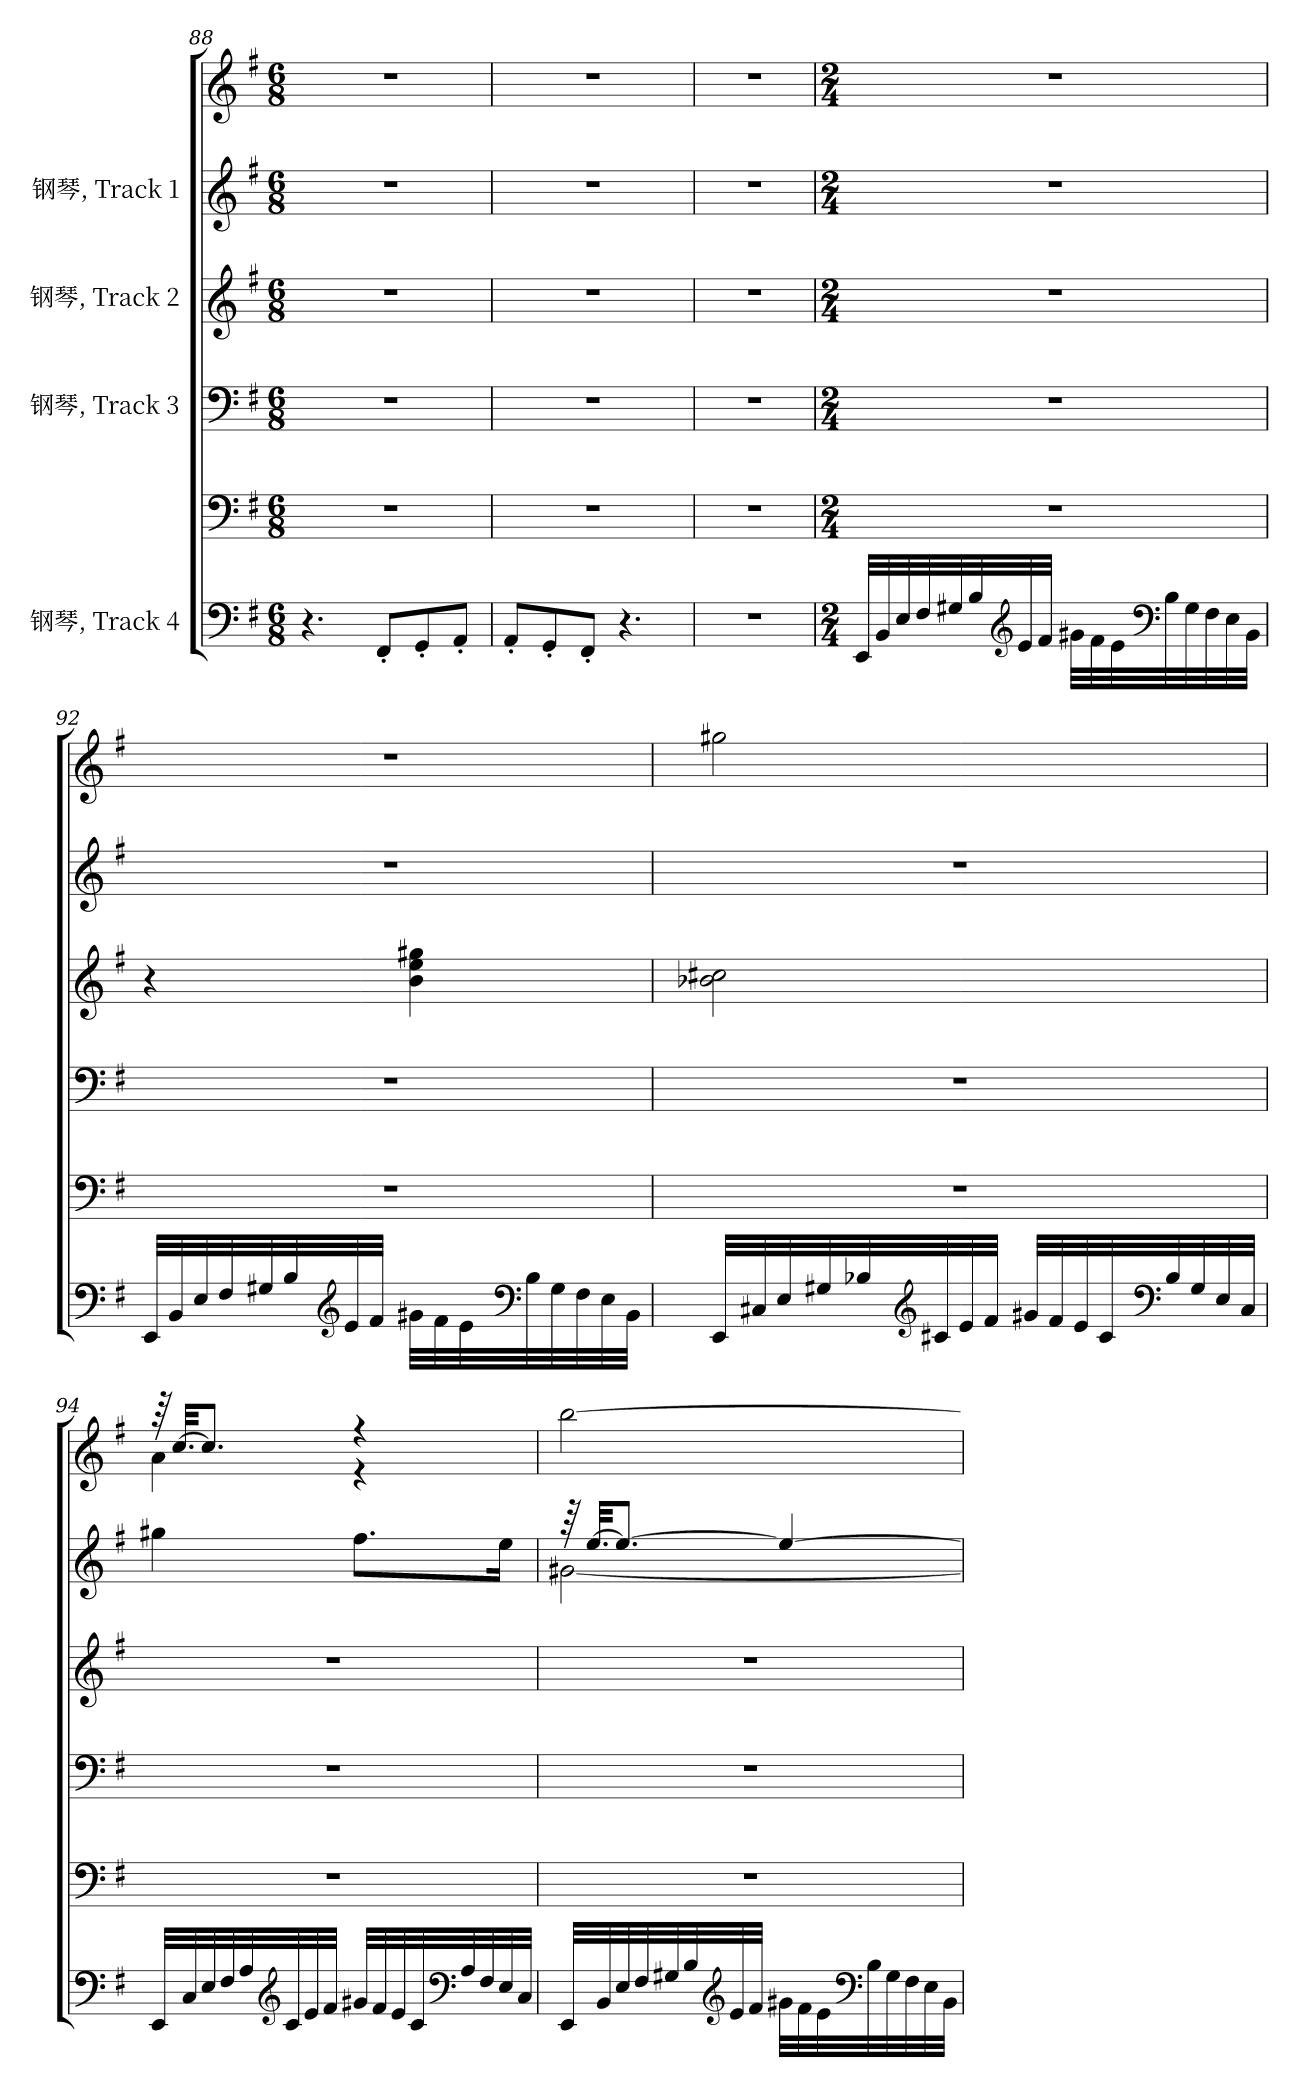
**kern	**kern	**kern	**kern	**kern	**kern
*part4	*part4	*part3	*part2	*part1	*part1
*staff6	*staff5	*staff4	*staff3	*staff2	*staff1
*I"钢琴, Track 4	*	*I"钢琴, Track 3	*I"钢琴, Track 2	*I"钢琴, Track 1	*
*clefF4	*clefF4	*clefF4	*clefG2	*clefG2	*clefG2
*k[f#]	*k[f#]	*k[f#]	*k[f#]	*k[f#]	*k[f#]
*M6/8	*M6/8	*M6/8	*M6/8	*M6/8	*M6/8
=88	=88	=88	=88	=88	=88
4.r	2.r	2.r	2.r	2.r	2.r
8FF#'/L	.	.	.	.	.
8GG'/	.	.	.	.	.
8AA'/J	.	.	.	.	.
=89	=89	=89	=89	=89	=89
8AA'/L	2.r	2.r	2.r	2.r	2.r
8GG'/	.	.	.	.	.
8FF#'/J	.	.	.	.	.
4.r	.	.	.	.	.
=90	=90	=90	=90	=90	=90
2.r	2.r	2.r	2.r	2.r	2.r
!!LO:LB:g=z
=91	=91	=91	=91	=91	=91
*M2/4	*M2/4	*M2/4	*M2/4	*M2/4	*M2/4
32EE/LLL	2r	2r	2r	2r	2r
32BB/	.	.	.	.	.
32E/	.	.	.	.	.
32F#/	.	.	.	.	.
32G#X/	.	.	.	.	.
32B/	.	.	.	.	.
*clefG2	*	*	*	*	*
32e/	.	.	.	.	.
32f#/JJJ	.	.	.	.	.
32g#X\LLL	.	.	.	.	.
32f#\	.	.	.	.	.
32e\	.	.	.	.	.
*clefF4	*	*	*	*	*
32B\	.	.	.	.	.
32G#\	.	.	.	.	.
32F#\	.	.	.	.	.
32E\	.	.	.	.	.
32BB\JJJ	.	.	.	.	.
=92	=92	=92	=92	=92	=92
32EE/LLL	2r	2r	4r	2r	2r
32BB/	.	.	.	.	.
32E/	.	.	.	.	.
32F#/	.	.	.	.	.
32G#X/	.	.	.	.	.
32B/	.	.	.	.	.
*clefG2	*	*	*	*	*
32e/	.	.	.	.	.
32f#/JJJ	.	.	.	.	.
32g#X\LLL	.	.	4b\ 4ee\ 4gg#X\	.	.
32f#\	.	.	.	.	.
32e\	.	.	.	.	.
*clefF4	*	*	*	*	*
32B\	.	.	.	.	.
32G#\	.	.	.	.	.
32F#\	.	.	.	.	.
32E\	.	.	.	.	.
32BB\JJJ	.	.	.	.	.
!!LO:PB:g=z
=93	=93	=93	=93	=93	=93
32EE/LLL	2r	2r	2b-X\ 2cc#X\	2r	2gg#X\
32C#X/	.	.	.	.	.
32E/	.	.	.	.	.
32G#X/	.	.	.	.	.
32B-X/	.	.	.	.	.
*clefG2	*	*	*	*	*
32c#X/	.	.	.	.	.
32e/	.	.	.	.	.
32f#/JJJ	.	.	.	.	.
32g#X/LLL	.	.	.	.	.
32f#/	.	.	.	.	.
32e/	.	.	.	.	.
32c#/	.	.	.	.	.
*clefF4	*	*	*	*	*
32B-/	.	.	.	.	.
32G#/	.	.	.	.	.
32E/	.	.	.	.	.
32C#/JJJ	.	.	.	.	.
!!LO:LB:g=z
=94	=94	=94	=94	=94	=94
*	*	*	*	*	*^
32EE/LLL	2r	2r	2r	4gg#X\	64r	4a\
.	.	.	.	.	[32.cc/KKL	.
32C/	.	.	.	.	.	.
32E/	.	.	.	.	8.cc/J]	.
32F#/	.	.	.	.	.	.
32A/	.	.	.	.	.	.
*clefG2	*	*	*	*	*	*
32c/	.	.	.	.	.	.
32e/	.	.	.	.	.	.
32f#/JJJ	.	.	.	.	.	.
32g#X/LLL	.	.	.	8.ff#\L	4r	4r
32f#/	.	.	.	.	.	.
32e/	.	.	.	.	.	.
32c/	.	.	.	.	.	.
*clefF4	*	*	*	*	*	*
32A/	.	.	.	.	.	.
32F#/	.	.	.	.	.	.
32E/	.	.	.	16ee\Jk	.	.
32C/JJJ	.	.	.	.	.	.
*	*	*	*	*	*v	*v
=95	=95	=95	=95	=95	=95
*	*	*	*	*^	*
32EE/LLL	2r	2r	2r	64r	[2g#X\	[2bb\
.	.	.	.	[32.ee/KKL	.	.
32BB/	.	.	.	.	.	.
32E/	.	.	.	8.ee/J_	.	.
32F#/	.	.	.	.	.	.
32G#X/	.	.	.	.	.	.
32B/	.	.	.	.	.	.
*clefG2	*	*	*	*	*	*
32e/	.	.	.	.	.	.
32f#/JJJ	.	.	.	.	.	.
32g#X\LLL	.	.	.	4ee/_	.	.
32f#\	.	.	.	.	.	.
32e\	.	.	.	.	.	.
*clefF4	*	*	*	*	*	*
32B\	.	.	.	.	.	.
32G#\	.	.	.	.	.	.
32F#\	.	.	.	.	.	.
32E\	.	.	.	.	.	.
32BB\JJJ	.	.	.	.	.	.
*	*	*	*	*v	*v	*
=	=	=	=	=	=
*-	*-	*-	*-	*-	*-
